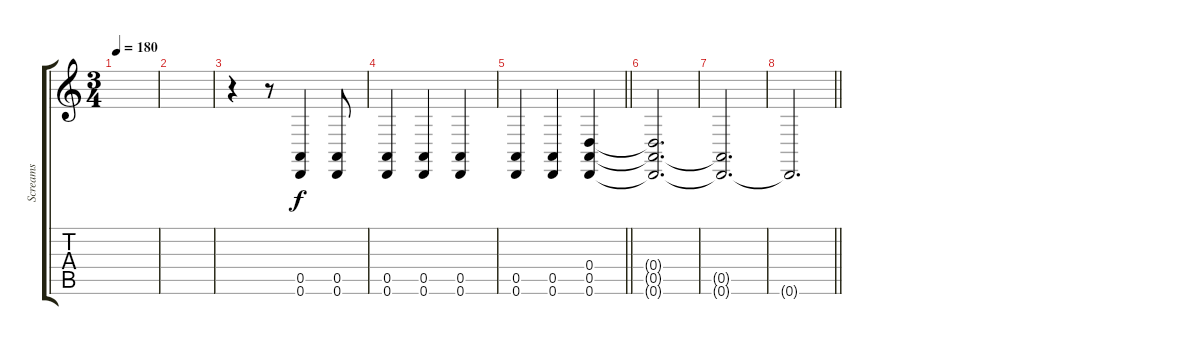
\track ("Screams" "Screams") {instrument gunshot}
\staff {score tabs}
\tuning (E4 B3 G3 D3 A2 D2) {hide}
\ts (3 4)
\tempo 180
\clef g2
\ks c
|
|
r.4 r.8 (0.5 0.6).4 (0.5 0.6).8 |
(0.5 0.6).4 (0.5 0.6).4 (0.5 0.6).4 |
\barLineRight lightlight
(0.5 0.6).4 (0.5 0.6).4 (0.4 0.5 0.6).4{instrument applause} |
(0.4{t} 0.5{t} 0.6{t}).2{d} |
(0.5{t} 0.6{t}).2{d} |
\barLineRight lightlight
0.6{t}.2{d}
